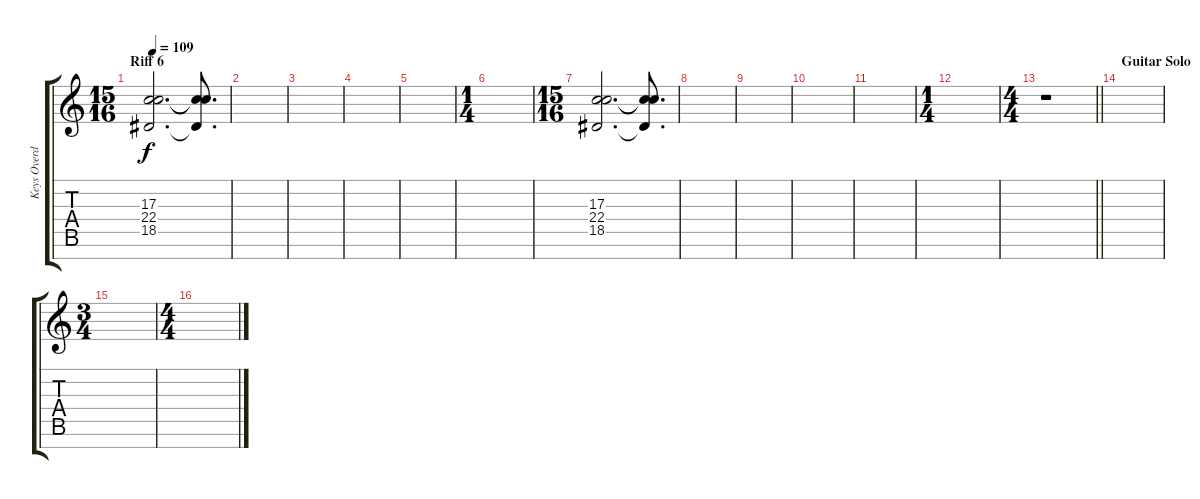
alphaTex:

\track ("Keys Overdub" "Keys Overd") {instrument pad1newage}
\staff {score tabs}
\tuning (E4 B3 G3 D3 A2 E2 B1) {hide}
\ts (15 16)
\section ("" "Riff 6")
\tempo 109
\clef g2
\ks c
(17.3 22.4 18.5).2{d dy f} (17.3{t} 22.4{t} 18.5{t}).8{d} |
|
|
|
|
\ts (1 4)
|
\ts (15 16)
(17.3 22.4 18.5).2{d} (17.3{t} 22.4{t} 18.5{t}).8{d} |
|
|
|
|
\ts (1 4)
|
\ts (4 4)
\barLineRight lightlight
r.1 |
\section ("" "Guitar Solo")
|
\ts (3 4)
|
\ts (4 4)
